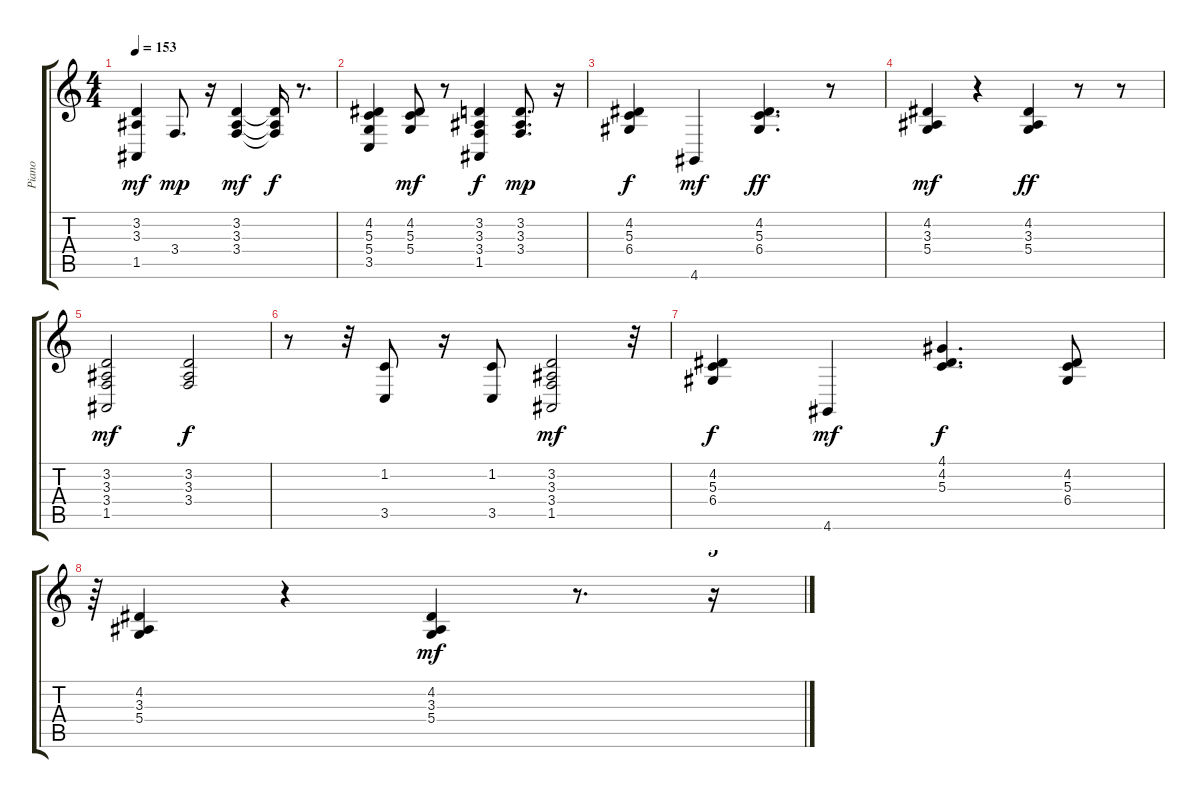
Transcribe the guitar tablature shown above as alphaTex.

\track ("Piano" "Piano") {instrument brightacousticpiano}
\staff {score tabs}
\tuning (E4 B3 G3 D3 A2 E2) {hide}
\ts (4 4)
\tempo 153
\clef g2
\ks c
(3.2 3.3 1.5).4{dy mf} 3.4.8{d dy mp} r.16 (3.2 3.3 3.4).4{dy mf} (3.2{t} 3.3{t} 3.4{t}).16{dy f} r.8{d} |
(4.2 5.3 5.4 3.5).4 (4.2 5.3 5.4).8{dy mf} r.8 (3.2 3.3 3.4 1.5).4{dy f} (3.2 3.3 3.4).8{d dy mp} r.16 |
(4.2 5.3 6.4).4{dy f} 4.6.4{dy mf} (4.2 5.3 6.4).4{d dy ff} r.8 |
(4.2 3.3 5.4).4{dy mf} r.4 (4.2 3.3 5.4).4{dy ff} r.8 r.8 |
(3.2 3.3 3.4 1.5).2{dy mf} (3.2 3.3 3.4).2{dy f} |
r.8 r.32 (1.2 3.5).8 r.16 (1.2 3.5).8 (3.2 3.3 3.4 1.5).2{dy mf} r.32 |
(4.2 5.3 6.4).4{dy f} 4.6.4{dy mf} (4.1 4.2 5.3).4{d dy f} (4.2 5.3 6.4).8 |
r.64{tu (5 4)} (4.2 3.3 5.4).4 r.4 (4.2 3.3 5.4).4{dy mf} r.8{d} r.16{tu (5 4)}
